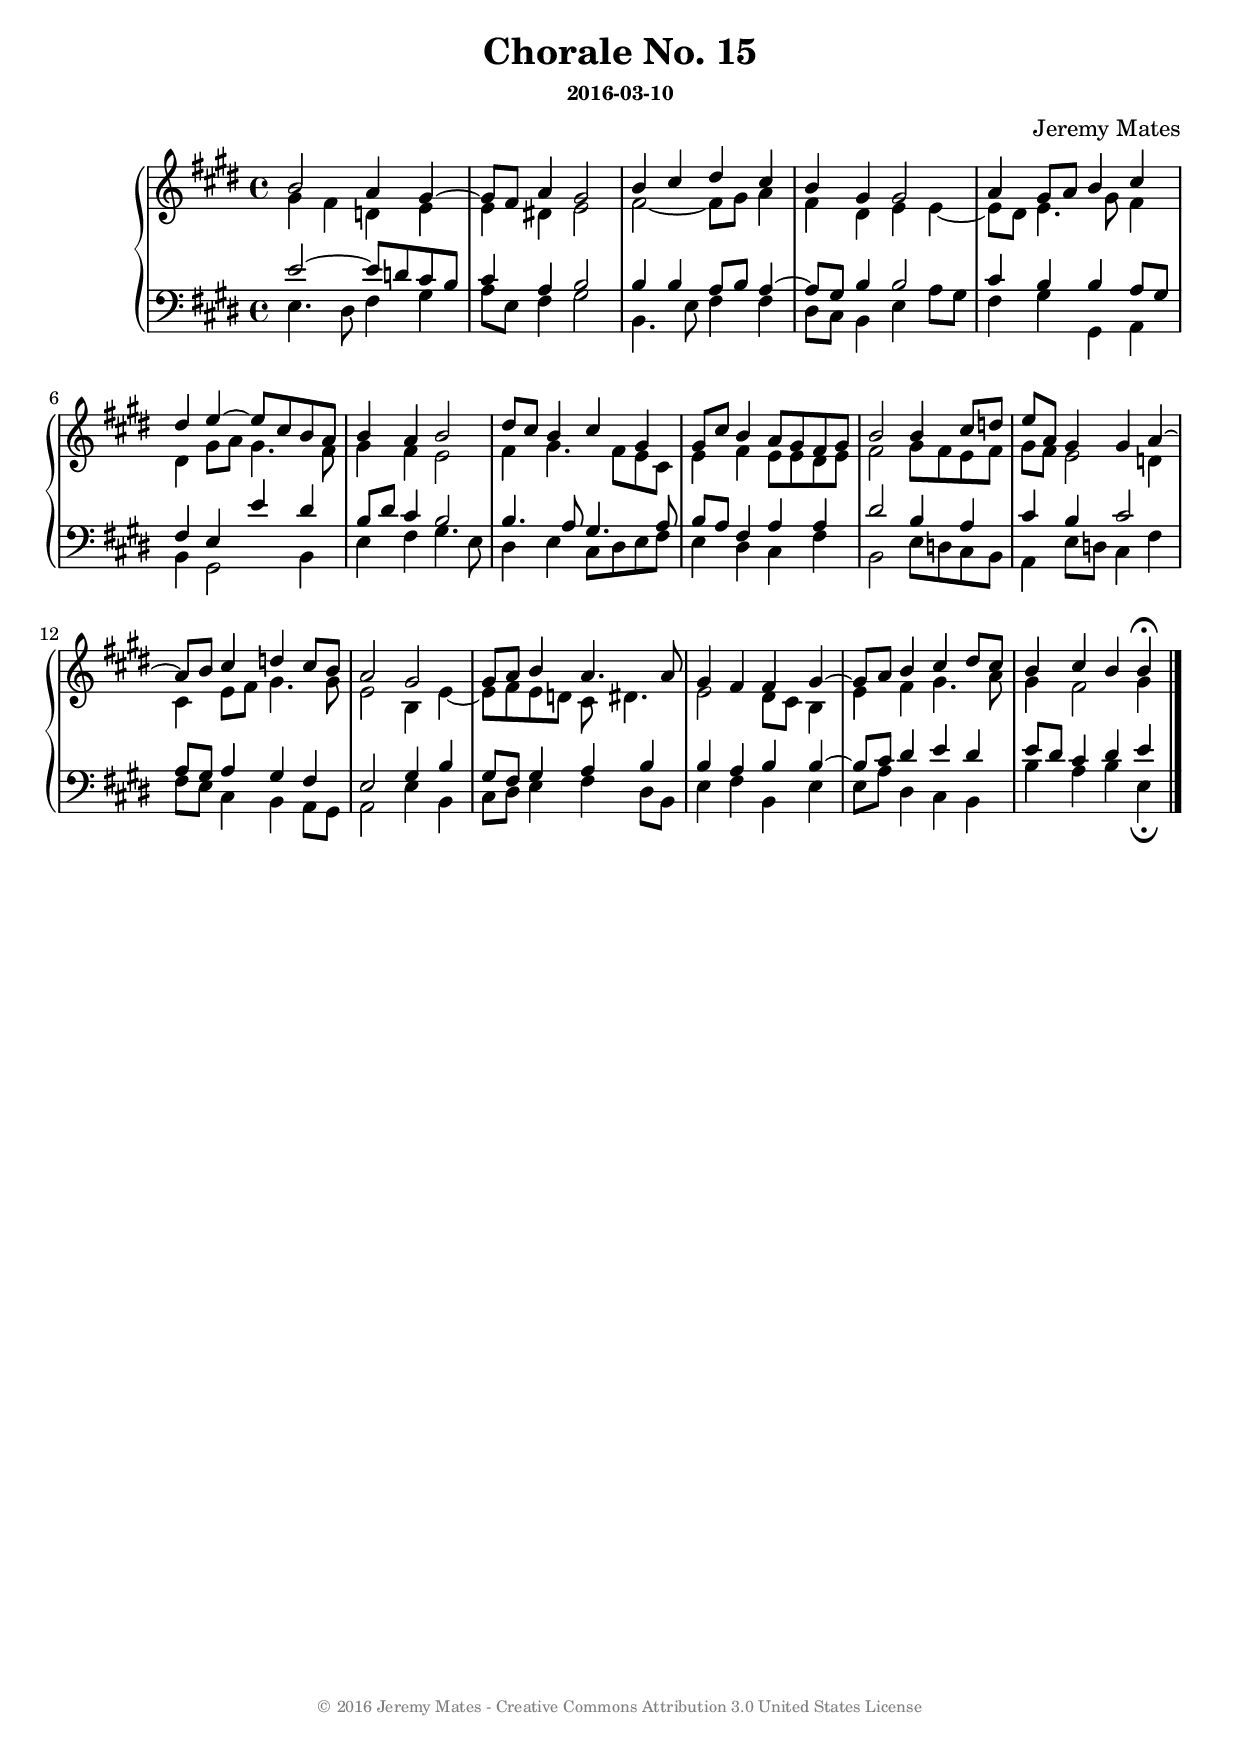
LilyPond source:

%%%%%%%%%%%%%%%%%%%%%%%%%%%%%%%%%%%%%%%%%%%%%%%%%%%%%%%%%%%%%%%%%%%%%%%%%%%%
%
% LilyPond engraving system - http://www.lilypond.org/
%
% timidity --config-file=organ.cfg

\version  "2.18.2"
\language "deutsch"
\include  "articulate.ly"

\header {
  title       = "Chorale No. 15"
  composer    = "Jeremy Mates"
  subsubtitle = "2016-03-10"
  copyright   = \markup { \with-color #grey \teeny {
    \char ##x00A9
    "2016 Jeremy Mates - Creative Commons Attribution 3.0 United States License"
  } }
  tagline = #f
}

normtempo = { \tempo 4=84 }
fermtempo = { \tempo 4=40 }

keytempoetc = {
  \set Staff.midiInstrument = #"church organ"
  \set Score.tempoHideNote = ##t
  \accidentalStyle "neo-modern"
  \time 4/4
  \normtempo

  \key e \major
}

%%%%%%%%%%%%%%%%%%%%%%%%%%%%%%%%%%%%%%%%%%%%%%%%%%%%%%%%%%%%%%%%%%%%%%%%%%%%%%
%
% Music

sopa = \relative c'' {
  h2 a4 gis~
  gis8 fis a4 gis2
  h4 cis dis cis
  h4 gis gis2

  a4 gis8 a h4 cis
  dis4 e~ e8 cis h8 a
  h4 a h2
  dis8 cis h4 cis gis

  gis8 cis h4 a8 gis fis gis
  h2 h4 cis8 d
  e8 a, gis4 gis a~
  a8 h cis4 d cis8 h

  a2 gis
  gis8 a h4 a4. a8
  gis4 fis fis gis4~
  gis8 a h4 cis dis8 cis

  h4 cis4 h4 \fermtempo h4\fermata
}

altoa = \relative g' {
  gis4 fis d e
  e4 dis4 e2
  fis2~ fis8 gis a4
  fis4 dis e e~

  e8 dis8 e4. gis8 fis4
  dis4 gis8 a gis4. fis8
  gis4 fis e2
  fis4 gis4. fis8 e cis

  e4 fis e8 e dis e
  fis2 gis8 fis e fis
  gis8 fis e2 d4
  cis4 e8 fis gis4. gis8

  e2 h4 e~
  e8 fis e8 d cis8 dis4.
  e2 dis8 cis h4
  e4 fis gis4. a8
  gis4 fis2 gis4
}

tenora = \relative c' {
  e2~ e8 d cis h
  cis4 a4 h2
  h4 h a8 h a4~
  a8 gis h4 h2

  cis4 h h a8 gis
  fis4 e e' dis4
  h8 dis cis4 h2
  h4. a8 gis4. a8

  h8 a fis4 a a
  dis2 h4 a4
  cis4 h cis2
  a8 gis a4 gis fis

  e2 gis4 h
  gis8 fis gis4 a h
  h4 a h h~
  h8 cis dis4 e dis
  e8 dis cis4 dis4 e4
}

bassa = \relative c {
  e4. dis8 fis4 gis
  a8 e fis4 gis2
  h,4. e8 fis4 fis
  dis8 cis h4 e4 a8 gis

  fis4 gis gis, a
  h4 gis2 h4
  e4 fis gis4. e8
  dis4 e cis8 dis e fis

  e4 dis cis fis
  h,2 e8 d cis h
  a4 e'8 d cis4 fis
  fis8 e cis4 h a8 gis

  a2 e'4 h
  cis8 dis e4 fis dis8 h
  e4 fis4 h,4 e4
  e8 a dis,4 cis h
  h'4 a h e,\fermata
}

%%%%%%%%%%%%%%%%%%%%%%%%%%%%%%%%%%%%%%%%%%%%%%%%%%%%%%%%%%%%%%%%%%%%%%%%%%%%%%
%
% MIDI

msop = \new Voice { \articulate {
  \keytempoetc
  \sopa
} }

malto = \new Voice { \articulate {
  \keytempoetc
  \altoa
} }

mtenor = \new Voice { \articulate {
  \keytempoetc
  \tenora
} }

mbass = \new Voice { \articulate {
  \keytempoetc
  \bassa
} }

themidi = {
 <<
  \set Score.midiChannelMapping = #'voice

  \new Staff = "soprano" << \msop >>
  \new Staff = "alto"    << \malto >>
  \new Staff = "tenor"   << \mtenor >>
  \new Staff = "bass"    << \mbass >>
 >>
}

\score {
  \themidi
  \midi { }
}

%%%%%%%%%%%%%%%%%%%%%%%%%%%%%%%%%%%%%%%%%%%%%%%%%%%%%%%%%%%%%%%%%%%%%%%%%%%%%%
%
% Score

ssop = \new Voice {
  \keytempoetc
  \voiceOne
  \sopa
  \bar "|."
}

salto = \new Voice {
  \keytempoetc
  \voiceTwo
  \altoa
  \bar "|."
}

stenor = \new Voice {
  \keytempoetc
  \voiceThree
  \tenora
  \bar "|."
}

sbass = \new Voice {
  \keytempoetc
  \voiceFour
  \bassa
  \bar "|."
}

upper = {
  \clef treble
  \set Staff.printPartCombineTexts = ##f
  \partcombine \ssop \salto
}

lower = {
  \clef bass
  \set Staff.printPartCombineTexts = ##f
  \partcombine \stenor \sbass
}

thescore = {
 <<
  \new PianoStaff << \new Staff \upper \new Staff \lower >>
 >>
}

\score {
  \thescore
  \layout { }
}
